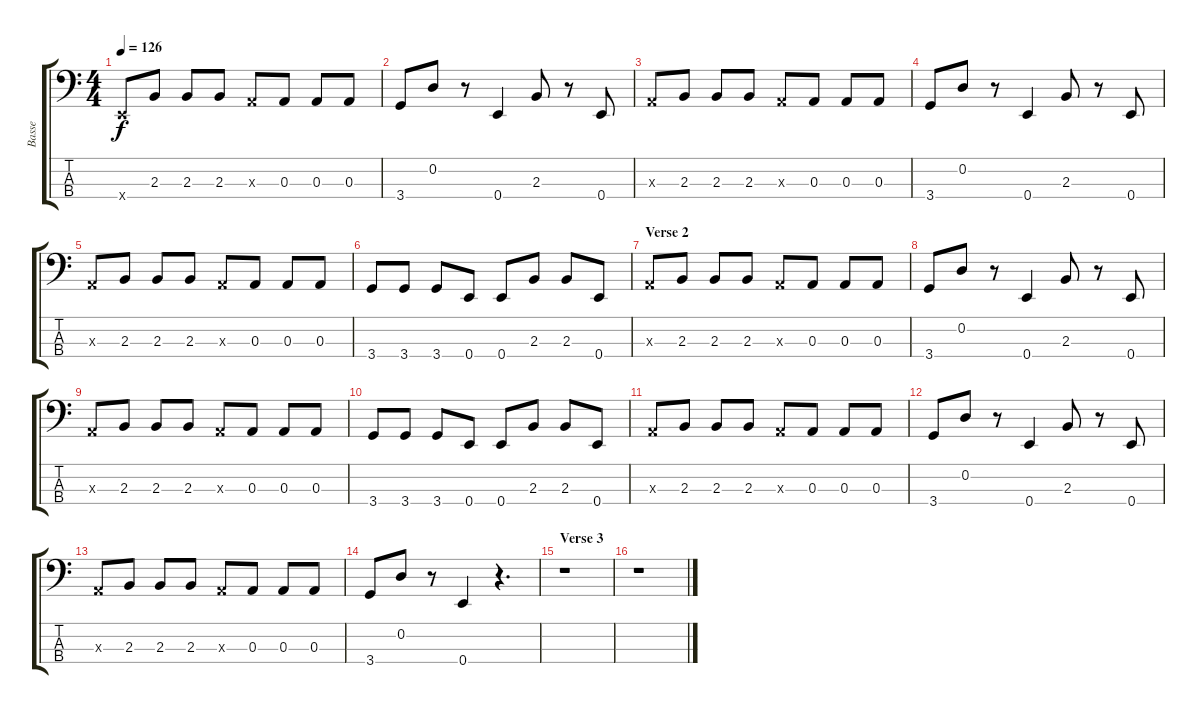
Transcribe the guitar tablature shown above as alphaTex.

\track ("Basse" "Basse") {instrument electricbassfinger}
\staff {score tabs}
\tuning (G2 D2 A1 E1) {hide}
\ts (4 4)
\tempo 126
\clef f4
\ks c
0.4{x}.8{dy f} 2.3.8 2.3.8 2.3.8 0.3{x}.8 0.3.8 0.3.8 0.3.8 |
3.4.8 0.2.8 r.8 0.4.4 2.3.8 r.8 0.4.8 |
0.3{x}.8 2.3.8 2.3.8 2.3.8 0.3{x}.8 0.3.8 0.3.8 0.3.8 |
3.4.8 0.2.8 r.8 0.4.4 2.3.8 r.8 0.4.8 |
0.3{x}.8 2.3.8 2.3.8 2.3.8 0.3{x}.8 0.3.8 0.3.8 0.3.8 |
3.4.8 3.4.8 3.4.8 0.4.8 0.4.8 2.3.8 2.3.8 0.4.8 |
\section ("" "Verse 2")
0.3{x}.8 2.3.8 2.3.8 2.3.8 0.3{x}.8 0.3.8 0.3.8 0.3.8 |
3.4.8 0.2.8 r.8 0.4.4 2.3.8 r.8 0.4.8 |
0.3{x}.8 2.3.8 2.3.8 2.3.8 0.3{x}.8 0.3.8 0.3.8 0.3.8 |
3.4.8 3.4.8 3.4.8 0.4.8 0.4.8 2.3.8 2.3.8 0.4.8 |
0.3{x}.8 2.3.8 2.3.8 2.3.8 0.3{x}.8 0.3.8 0.3.8 0.3.8 |
3.4.8 0.2.8 r.8 0.4.4 2.3.8 r.8 0.4.8 |
0.3{x}.8 2.3.8 2.3.8 2.3.8 0.3{x}.8 0.3.8 0.3.8 0.3.8 |
3.4.8 0.2.8 r.8 0.4.4 r.4{d} |
\section ("" "Verse 3")
r.1 |
r.1
